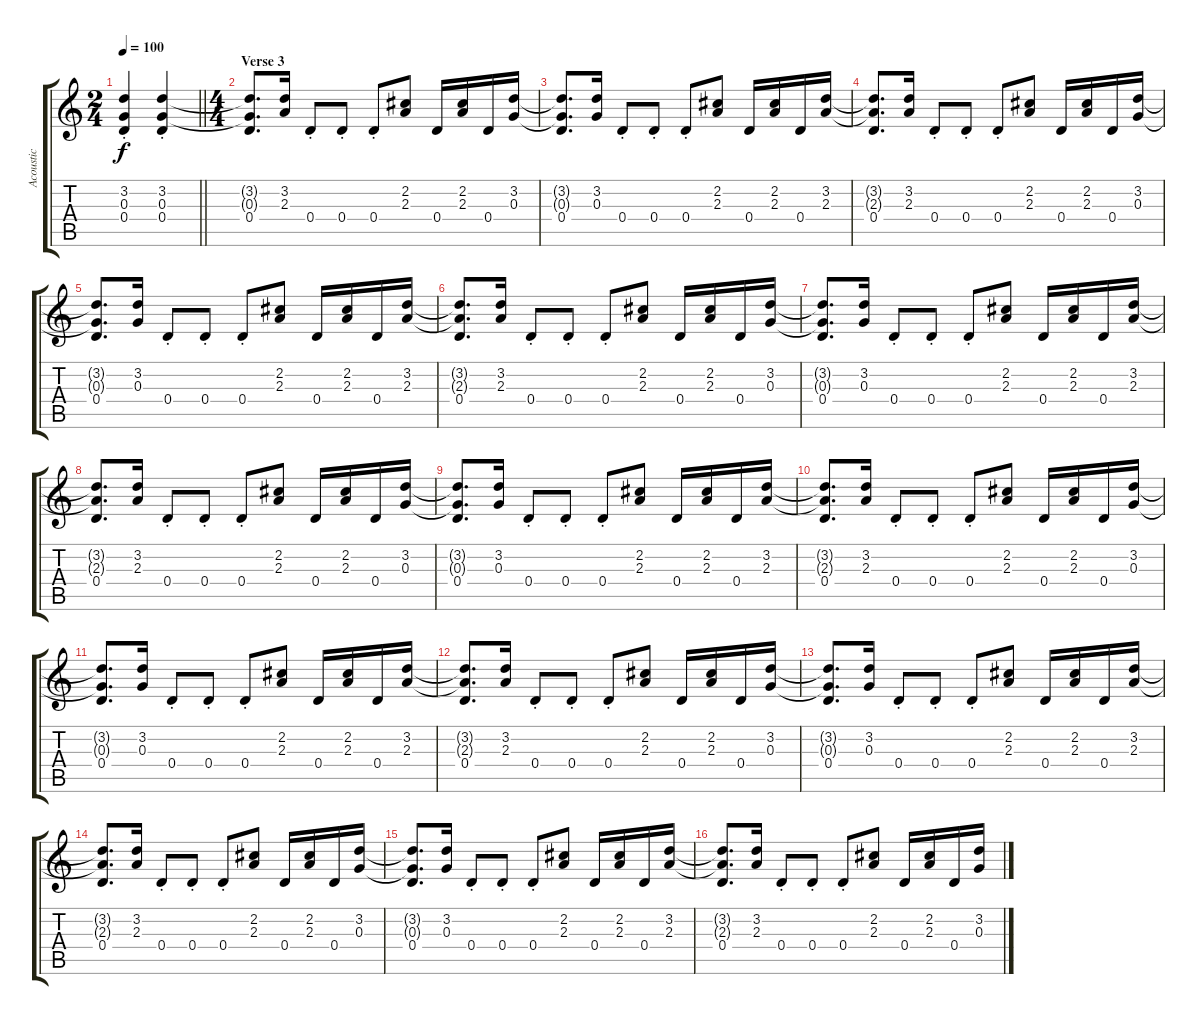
\track ("Acoustic" "Acoustic") {instrument acousticguitarsteel}
\staff {score tabs}
\tuning (E4 B3 G3 D3 A2 E2) {hide}
\ts (2 4)
\tempo 100
\clef g2
\barLineRight lightlight
\ks c
(3.2{st} 0.3{st} 0.4{st}).4{dy f} (3.2{st} 0.3{st} 0.4{st}).4 |
\ts (4 4)
\section ("" "Verse 3")
(3.2{t} 0.3{t} 0.4).8{d} (3.2 2.3).16 0.4{st}.8 0.4{st}.8 0.4{st}.8 (2.2 2.3).8 0.4.16 (2.2 2.3).16 0.4.16 (3.2 0.3).16 |
(3.2{t} 0.3{t} 0.4).8{d} (3.2 0.3).16 0.4{st}.8 0.4{st}.8 0.4{st}.8 (2.2 2.3).8 0.4.16 (2.2 2.3).16 0.4.16 (3.2 2.3).16 |
(3.2{t} 2.3{t} 0.4).8{d} (3.2 2.3).16 0.4{st}.8 0.4{st}.8 0.4{st}.8 (2.2 2.3).8 0.4.16 (2.2 2.3).16 0.4.16 (3.2 0.3).16 |
(3.2{t} 0.3{t} 0.4).8{d} (3.2 0.3).16 0.4{st}.8 0.4{st}.8 0.4{st}.8 (2.2 2.3).8 0.4.16 (2.2 2.3).16 0.4.16 (3.2 2.3).16 |
(3.2{t} 2.3{t} 0.4).8{d} (3.2 2.3).16 0.4{st}.8 0.4{st}.8 0.4{st}.8 (2.2 2.3).8 0.4.16 (2.2 2.3).16 0.4.16 (3.2 0.3).16 |
(3.2{t} 0.3{t} 0.4).8{d} (3.2 0.3).16 0.4{st}.8 0.4{st}.8 0.4{st}.8 (2.2 2.3).8 0.4.16 (2.2 2.3).16 0.4.16 (3.2 2.3).16 |
(3.2{t} 2.3{t} 0.4).8{d} (3.2 2.3).16 0.4{st}.8 0.4{st}.8 0.4{st}.8 (2.2 2.3).8 0.4.16 (2.2 2.3).16 0.4.16 (3.2 0.3).16 |
(3.2{t} 0.3{t} 0.4).8{d} (3.2 0.3).16 0.4{st}.8 0.4{st}.8 0.4{st}.8 (2.2 2.3).8 0.4.16 (2.2 2.3).16 0.4.16 (3.2 2.3).16 |
(3.2{t} 2.3{t} 0.4).8{d} (3.2 2.3).16 0.4{st}.8 0.4{st}.8 0.4{st}.8 (2.2 2.3).8 0.4.16 (2.2 2.3).16 0.4.16 (3.2 0.3).16 |
(3.2{t} 0.3{t} 0.4).8{d} (3.2 0.3).16 0.4{st}.8 0.4{st}.8 0.4{st}.8 (2.2 2.3).8 0.4.16 (2.2 2.3).16 0.4.16 (3.2 2.3).16 |
(3.2{t} 2.3{t} 0.4).8{d} (3.2 2.3).16 0.4{st}.8 0.4{st}.8 0.4{st}.8 (2.2 2.3).8 0.4.16 (2.2 2.3).16 0.4.16 (3.2 0.3).16 |
(3.2{t} 0.3{t} 0.4).8{d} (3.2 0.3).16 0.4{st}.8 0.4{st}.8 0.4{st}.8 (2.2 2.3).8 0.4.16 (2.2 2.3).16 0.4.16 (3.2 2.3).16 |
(3.2{t} 2.3{t} 0.4).8{d} (3.2 2.3).16 0.4{st}.8 0.4{st}.8 0.4{st}.8 (2.2 2.3).8 0.4.16 (2.2 2.3).16 0.4.16 (3.2 0.3).16 |
(3.2{t} 0.3{t} 0.4).8{d} (3.2 0.3).16 0.4{st}.8 0.4{st}.8 0.4{st}.8 (2.2 2.3).8 0.4.16 (2.2 2.3).16 0.4.16 (3.2 2.3).16 |
(3.2{t} 2.3{t} 0.4).8{d} (3.2 2.3).16 0.4{st}.8 0.4{st}.8 0.4{st}.8 (2.2 2.3).8 0.4.16 (2.2 2.3).16 0.4.16 (3.2 0.3).16
